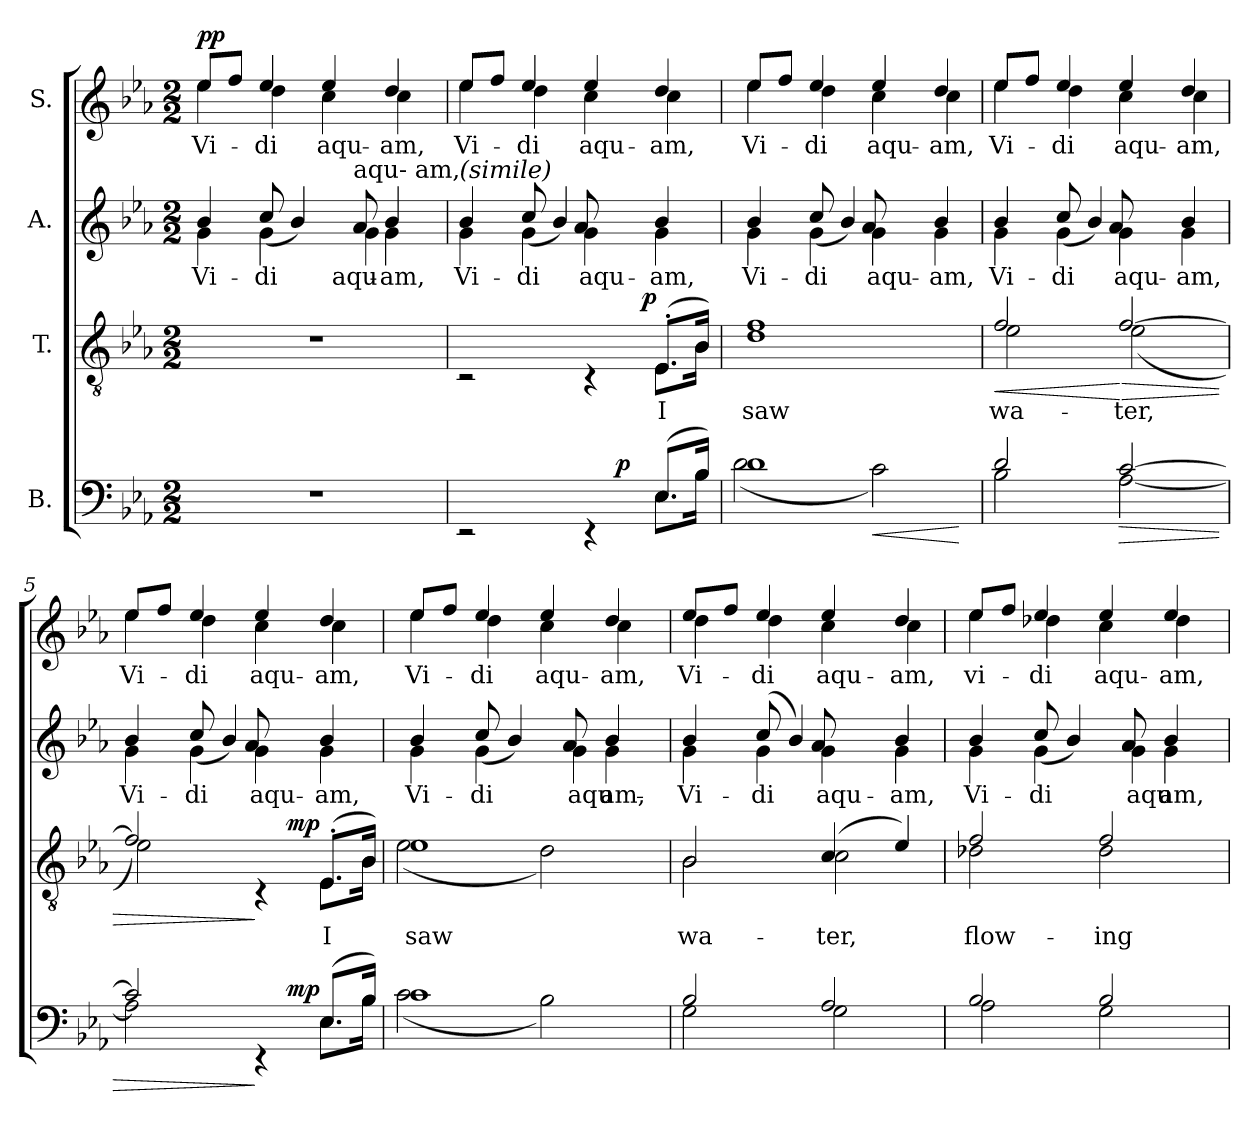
**kern	**dynam	**kern	**text	**dynam	**kern	**text	**kern	**text	**dynam
*part4	*part4	*part3	*part3	*part3	*part2	*part2	*part1	*part1	*part1
*staff4	*staff4	*staff3	*staff3	*staff3	*staff2	*staff2	*staff1	*staff1	*staff1
*I"B.	*	*I"T.	*	*	*I"A.	*	*I"S.	*	*
*clefF4	*	*clefGv2	*	*	*clefG2	*	*clefG2	*	*
*k[b-e-a-]	*	*k[b-e-a-]	*	*	*k[b-e-a-]	*	*k[b-e-a-]	*	*
*E-:	*	*E-:	*	*	*E-:	*	*E-:	*	*
*M2/2	*	*M2/2	*	*	*M2/2	*	*M2/2	*	*
=1	=1	=1	=1	=1	=1	=1	=1	=1	=1
!	!	!	!	!	!	!	!LO:TX:a:B:t=Andantino tranquillo	!	!
!	!	!	!	!	!LO:TX:a:t=Vi - di	!	!	!	!
!	!	!	!	!	!	!LO:LY:b	!	!LO:LY:b	!LO:DY:b
*	*	*	*	*	*^	*	*^	*	*
*	*	*	*	*	*	*^	*	*	*	*	*
1r	.	1r	.	.	4b-/	4g\	2.ryy	Vi-	8ee-/L	4ee-\	Vi-	pp
.	.	.	.	.	.	.	.	.	8ff/J	.	.	.
!	!	!	!	!	!	!	!	!LO:LY:b	!	!	!LO:LY:b	!
.	.	.	.	.	4g\	(8cc/	.	di	4ee-/	4dd\	-di	.
.	.	.	.	.	.	4b-/)	.	.	.	.	.	.
!	!	!	!	!	!	!	!	!	!	!	!LO:LY:b	!
.	.	.	.	.	8ryy	.	.	.	4ee-/	4cc\	aqu-	.
!	!	!	!	!	!LO:TX:a:t=aqu- am,	!	!	!	!	!	!	!
!	!	!	!	!	!	!	!	!LO:LY:b	!	!	!	!
.	.	.	.	.	8a-/	4g\	.	aqu-	.	.	.	.
!	!	!	!	!	!	!	!	!LO:LY:b	!	!	!LO:LY:b	!
.	.	.	.	.	4b-/	.	4g\	-am,	4dd/	4cc\	-am,	.
.	.	.	.	.	.	8ryy	.	.	.	.	.	.
=2	=2	=2	=2	=2	=2	=2	=2	=2	=2	=2	=2	=2
*^	*	*^	*	*	*	*	*	*	*	*	*	*
!	!	!	!	!	!	!	!LO:TX:a:i:t=(simile)	!	!	!	!	!	!	!
!	!	!	!	!	!	!	!	!	!	!LO:LY:b	!	!	!LO:LY:b	!
*	*^	*	*	*^	*	*	*	*	*	*	*	*	*	*
2.ryy	2rEE	2ryy	.	2.ryy	2rC	2ryy	.	.	4b-/	4g\	2ryy	-Vi-	8ee-/L	4ee-\	Vi-	.
.	.	.	.	.	.	.	.	.	.	.	.	.	8ff/J	.	.	.
!	!	!	!	!	!	!	!	!	!	!	!	!LO:LY:b	!	!	!LO:LY:b	!
.	.	.	.	.	.	.	.	.	4g\	(8cc/	.	-di	4ee-/	4dd\	-di	.
.	.	.	.	.	.	.	.	.	.	4b-/)	.	.	.	.	.	.
!	!	!	!	!	!	!	!	!	!	!	!	!LO:LY:b	!	!	!LO:LY:b	!
.	4rEE	8ryy	.	.	4rC	8..ryy	.	.	4g\	.	8a-/	-aqu-	4ee-/	4cc\	aqu-	.
!	!	!	!LO:DY:a	!	!	!	!	!	!	!	!	!	!	!	!	!
.	.	4.ryy	p	.	.	.	.	.	.	4.ryy	8ryy	.	.	.	.	.
!	!	!	!	!	!	!	!	!LO:DY:a	!	!	!	!	!	!	!	!
.	.	.	.	.	.	4ryy	.	p	.	.	.	.	.	.	.	.
!	!	!	!	!	!	!	!LO:LY:b:rj	!	!	!	!	!LO:LY:b	!	!	!LO:LY:b	!
(>8.E-/L	8.E-\L	.	.	(>8.E-'>/L	8.E-\L	.	I	.	4g\	.	4b-/	am,	4dd/	4cc\	-am,	.
16B-/Jk)	16B-\Jk	.	.	16B-/Jk)	16B-\Jk	.	.	.	.	.	.	.	.	.	.	.
.	.	.	.	.	.	32ryy	.	.	.	.	.	.	.	.	.	.
=3	=3	=3	=3	=3	=3	=3	=3	=3	=3	=3	=3	=3	=3	=3	=3	=3
!	!	!	!	!	!	!	!LO:LY:b	!	!	!	!	!LO:LY:b	!	!	!LO:LY:b	!
*	*v	*v	*	*	*	*	*	*	*	*	*	*	*	*	*	*
*	*	*	*v	*v	*v	*	*	*	*	*	*	*	*	*	*
1d	(<2d\	.	1d 1f	saw	.	4b-/	4g\	2ryy	Vi-	8ee-/L	4ee-\	Vi-	.
.	.	.	.	.	.	.	.	.	.	8ff/J	.	.	.
!	!	!	!	!	!	!	!	!	!LO:LY:b	!	!	!LO:LY:b	!
.	.	.	.	.	.	4g\	(8cc/	.	-di	4ee-/	4dd\	-di	.
.	.	.	.	.	.	.	4b-/)	.	.	.	.	.	.
!	!	!LO:HP:b	!	!	!	!	!	!	!LO:LY:b	!	!	!LO:LY:b	!
.	2c\)	<	.	.	.	4g\	.	8a-/	-aqu-	4ee-/	4cc\	aqu-	.
.	.	.	.	.	.	.	4.ryy	8ryy	.	.	.	.	.
!	!	!	!	!	!	!	!	!	!LO:LY:b	!	!	!LO:LY:b	!
.	.	.	.	.	.	4g\	.	4b-/	am,	4dd/	4cc\	-am,	.
*	*	*	*	*	*	*v	*v	*v	*	*	*	*	*
*v	*v	*	*	*	*	*	*	*v	*v	*	*
.	[	.	.	.	.	.	.	.	.
=4	=4	=4	=4	=4	=4	=4	=4	=4	=4
*^	*	*	*	*	*	*	*	*	*
!	!	!	!	!LO:LY:b	!LO:HP:b	!	!LO:LY:b	!	!LO:LY:b	!
*	*	*	*^	*	*	*^	*	*^	*	*
*	*	*	*	*	*	*	*	*^	*	*	*	*	*
2d/	2B-\	.	2f/	2e-\	wa-	<	4b-/	4g\	2ryy	Vi-	8ee-/L	4ee-\	Vi-	.
.	.	.	.	.	.	.	.	.	.	.	8ff/J	.	.	.
!	!	!	!	!	!	!	!	!	!	!LO:LY:b	!	!	!LO:LY:b	!
.	.	.	.	.	.	.	4g\	(8cc/	.	-di	4ee-/	4dd\	-di	.
.	.	.	.	.	.	.	.	4b-/)	.	.	.	.	.	.
!	!	!LO:HP:b	!	!	!LO:LY:b	!LO:HP:n=1:b	!	!	!	!LO:LY:b	!	!	!LO:LY:b	!
[>2c/	[<2A-\	>	[>2f/	(<2e-\	-ter,	[ >	4g\	.	8a-/	-aqu-	4ee-/	4cc\	aqu-	.
.	.	.	.	.	.	.	.	4.ryy	8ryy	.	.	.	.	.
!	!	!	!	!	!	!	!	!	!	!LO:LY:b	!	!	!LO:LY:b	!
.	.	.	.	.	.	.	4g\	.	4b-/	am,	4dd/	4cc\	-am,	.
=5	=5	=5	=5	=5	=5	=5	=5	=5	=5	=5	=5	=5	=5	=5
!	!	!	!	!	!	!	!	!	!	!LO:LY:b	!	!	!LO:LY:b	!
*	*^	*	*	*^	*	*	*	*	*	*	*	*	*	*
2c/]	2A-\]	2ryy	.	2f/])	2e-\	2ryy	.	.	4b-/	4g\	2ryy	Vi-	8ee-/L	4ee-\	Vi-	.
.	.	.	.	.	.	.	.	.	.	.	.	.	8ff/J	.	.	.
!	!	!	!	!	!	!	!	!	!	!	!	!LO:LY:b	!	!	!LO:LY:b	!
.	.	.	.	.	.	.	.	.	4g\	(8cc/	.	-di	4ee-/	4dd\	-di	.
.	.	.	.	.	.	.	.	.	.	4b-/)	.	.	.	.	.	.
!	!	!	!	!	!	!	!	!	!	!	!	!LO:LY:b	!	!	!LO:LY:b	!
4ryy	4rEE	8ryy	]	4ryy	4rC	8ryy	.	]	4g\	.	8a-/	-aqu-	4ee-/	4cc\	aqu-	.
!	!	!	!LO:DY:a	!	!	!	!	!LO:DY:a	!	!	!	!	!	!	!	!
.	.	4.ryy	mp	.	.	4.ryy	.	mp	.	4.ryy	8ryy	.	.	.	.	.
!	!	!	!	!	!	!	!LO:LY:b:rj	!	!	!	!	!LO:LY:b	!	!	!LO:LY:b	!
(>8.E-/L	8.E-\L	.	.	(>8.E-'>/L	8.E-\L	.	I	.	4g\	.	4b-/	am,	4dd/	4cc\	-am,	.
16B-/Jk)	16B-\Jk	.	.	16B-/Jk)	16B-\Jk	.	.	.	.	.	.	.	.	.	.	.
*	*	*	*	*	*	*	*	*	*v	*v	*v	*	*	*	*	*
!!LO:LB:g=z	!!
=6	=6	=6	=6	=6	=6	=6	=6	=6	=6	=6	=6	=6	=6	=6
!	!	!	!	!	!	!	!LO:LY:b	!	!	!LO:LY:b	!	!	!LO:LY:b	!
*	*	*	*	*	*	*	*	*	*^	*	*	*	*	*
*	*	*	*	*	*	*	*	*	*	*^	*	*	*	*	*
*	*v	*v	*	*	*	*	*	*	*	*	*^	*	*	*	*	*
*	*	*	*	*v	*v	*	*	*	*	*	*	*	*	*	*	*
1c	(<2c\	.	1e-	(<2e-\	saw	.	4b-/	4g\	2ryy	2.ryy	Vi-	8ee-/L	4ee-\	Vi-	.
.	.	.	.	.	.	.	.	.	.	.	.	8ff/J	.	.	.
!	!	!	!	!	!	!	!	!	!	!	!LO:LY:b	!	!	!LO:LY:b	!
.	.	.	.	.	.	.	4g\	(8cc/	.	.	-di	4ee-/	4dd\	-di	.
.	.	.	.	.	.	.	.	4b-/)	.	.	.	.	.	.	.
!	!	!	!	!	!	!	!	!	!	!	!	!	!	!LO:LY:b	!
.	2B-\)	.	.	2d\)	.	.	2ryy	.	8ryy	.	.	4ee-/	4cc\	aqu-	.
!	!	!	!	!	!	!	!	!	!	!	!LO:LY:b	!	!	!	!
.	.	.	.	.	.	.	.	4g\	8a-/	.	aqu-	.	.	.	.
!	!	!	!	!	!	!	!	!	!	!	!LO:LY:b	!	!	!LO:LY:b	!
.	.	.	.	.	.	.	.	.	4b-/	4g\	-am,	4dd/	4cc\	-am,	.
.	.	.	.	.	.	.	.	8ryy	.	.	.	.	.	.	.
=7	=7	=7	=7	=7	=7	=7	=7	=7	=7	=7	=7	=7	=7	=7	=7
!	!	!	!	!	!LO:LY:b	!	!	!	!	!	!LO:LY:b	!	!	!LO:LY:b	!
2B-/	2G\	.	2B-/	2B-\	wa-	.	32ryy	4b-/	4g\	2ryy	Vi-	8ee-/L	4dd\	Vi-	.
.	.	.	.	.	.	.	2ryy	.	.	.	.	.	.	.	.
.	.	.	.	.	.	.	.	.	.	.	.	8ff/J	.	.	.
!	!	!	!	!	!	!	!	!	!	!	!LO:LY:b	!	!	!LO:LY:b	!
.	.	.	.	.	.	.	.	4g\	(8cc/	.	-di	4ee-/	4dd\	-di	.
.	.	.	.	.	.	.	.	.	4b-/)	.	.	.	.	.	.
!	!	!	!	!	!LO:LY:b	!	!	!	!	!	!LO:LY:b	!	!	!LO:LY:b	!
2A-/	2G\	.	(4c/	2c\	-ter,	.	.	4g\	.	8a-/	-aqu-	4ee-/	4cc\	aqu-	.
.	.	.	.	.	.	.	4...ryy	.	.	.	.	.	.	.	.
.	.	.	.	.	.	.	.	.	4.ryy	8ryy	.	.	.	.	.
!	!	!	!	!	!	!	!	!	!	!	!LO:LY:b	!	!	!LO:LY:b	!
.	.	.	4e-/)	.	.	.	.	4g\	.	4b-/	am,	4dd/	4cc\	-am,	.
=8	=8	=8	=8	=8	=8	=8	=8	=8	=8	=8	=8	=8	=8	=8	=8
!	!	!	!	!	!LO:LY:b	!	!	!	!	!	!LO:LY:b	!	!	!LO:LY:b	!
2B-/	2A-\	.	2f/	2d-X\	flow-	.	4b-/	4g\	2ryy	2.ryy	Vi-	8ee-/L	4ee-\	vi-	.
.	.	.	.	.	.	.	.	.	.	.	.	8ff/J	.	.	.
!	!	!	!	!	!	!	!	!	!	!	!LO:LY:b	!	!	!LO:LY:b	!
.	.	.	.	.	.	.	4g\	(8cc/	.	.	-di	4ee-/	4dd-X\	-di	.
.	.	.	.	.	.	.	.	4b-/)	.	.	.	.	.	.	.
!	!	!	!	!	!LO:LY:b	!	!	!	!	!	!	!	!	!LO:LY:b	!
2B-/	2G\	.	2f/	2d-\	-ing	.	2ryy	.	8ryy	.	.	4ee-/	4cc\	aqu-	.
!	!	!	!	!	!	!	!	!	!	!	!LO:LY:b	!	!	!	!
.	.	.	.	.	.	.	.	4g\	8a-/	.	aqu-	.	.	.	.
!	!	!	!	!	!	!	!	!	!	!	!LO:LY:b	!	!	!LO:LY:b	!
.	.	.	.	.	.	.	.	.	4b-/	4g\	-am,	4ee-/	4dd-\	-am,	.
.	.	.	.	.	.	.	.	8ryy	.	.	.	.	.	.	.
*v	*v	*	*	*	*	*	*v	*v	*v	*v	*	*v	*v	*	*
*	*	*v	*v	*	*	*	*	*	*	*
=	=	=	=	=	=	=	=	=	=
*-	*-	*-	*-	*-	*-	*-	*-	*-	*-
